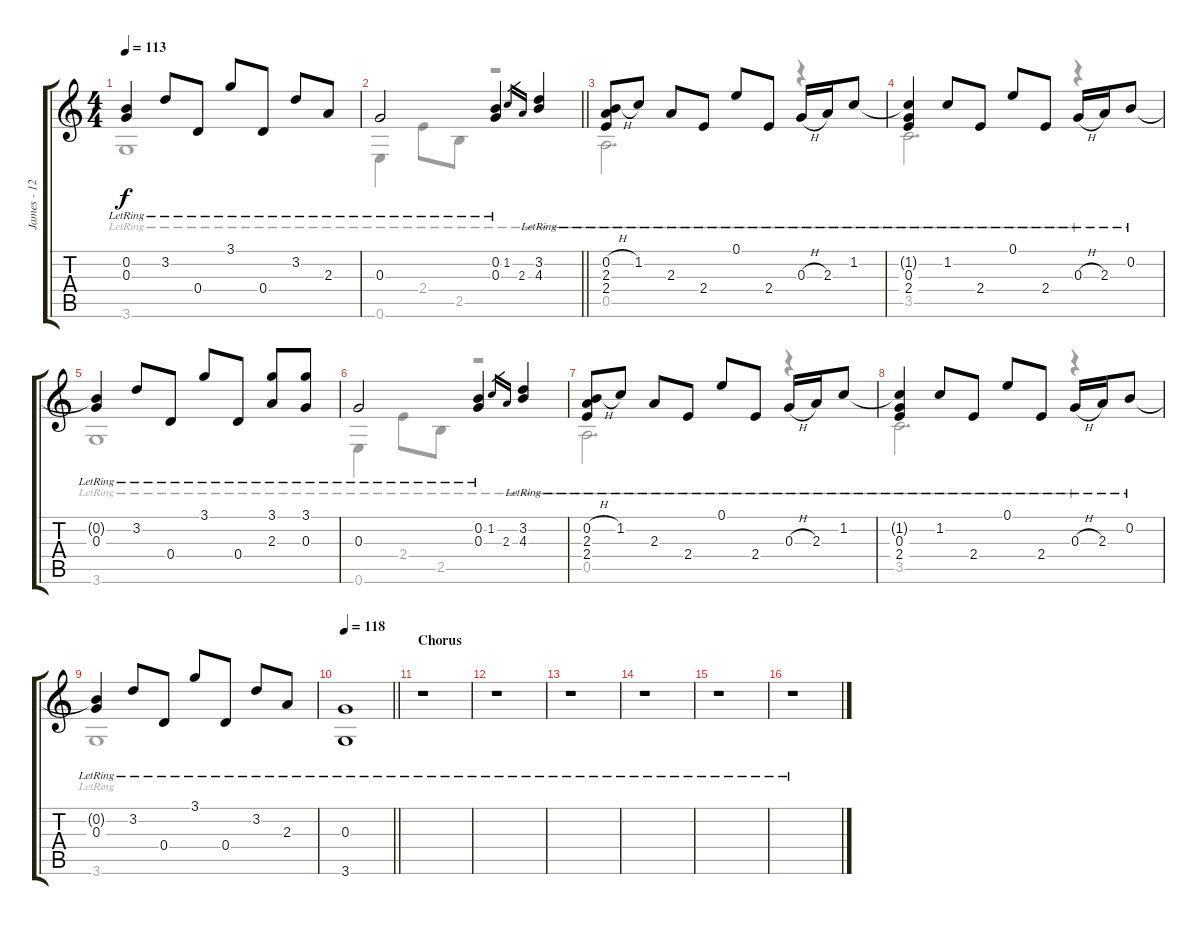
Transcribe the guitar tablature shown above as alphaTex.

\track ("James - 12 String Acoustic 2" "James - 12") {instrument acousticguitarsteel}
\staff {score tabs}
\tuning (E4 B3 G3 D3 A2 E2) {hide}
\voice
\ts (4 4)
\tempo 113
\clef g2
\ks c
(0.2{t} 0.3{lr}).4{dy f} 3.2{lr}.8 0.4{lr}.8 3.1{lr}.8 0.4{lr}.8 3.2{lr}.8 2.3{lr}.8 |
\barLineRight lightlight
0.3{lr}.2 (0.2{lr} 0.3{lr}).4 1.2.16{gr} 2.3.16{gr} (3.2{lr} 4.3{lr}).4 |
(0.2{h lr} 2.3{lr} 2.4{lr}).8 1.2{lr}.8 2.3{lr}.8 2.4{lr}.8 0.1{lr}.8 2.4{lr}.8 0.3{h lr}.16 2.3{lr}.16 1.2{lr}.8 |
(1.2{t} 0.3{lr} 2.4{lr}).4 1.2{lr}.8 2.4{lr}.8 0.1{lr}.8 2.4{lr}.8 0.3{h lr}.16 2.3{lr}.16 0.2{lr}.8 |
(0.2{t} 0.3{lr}).4 3.2{lr}.8 0.4{lr}.8 3.1{lr}.8 0.4{lr}.8 (3.1 2.3{lr}).8 (3.1 0.3{lr}).8 |
0.3{lr}.2 (0.2{lr} 0.3{lr}).4 1.2.16{gr} 2.3.16{gr} (3.2{lr} 4.3{lr}).4 |
(0.2{h lr} 2.3{lr} 2.4{lr}).8 1.2{lr}.8 2.3{lr}.8 2.4{lr}.8 0.1{lr}.8 2.4{lr}.8 0.3{h lr}.16 2.3{lr}.16 1.2{lr}.8 |
(1.2{t} 0.3{lr} 2.4{lr}).4 1.2{lr}.8 2.4{lr}.8 0.1{lr}.8 2.4{lr}.8 0.3{h lr}.16 2.3{lr}.16 0.2{lr}.8 |
(0.2{t} 0.3{lr}).4 3.2{lr}.8 0.4{lr}.8 3.1{lr}.8 0.4{lr}.8 3.2{lr}.8 2.3{lr}.8 |
\tempo 118
\barLineRight lightlight
(0.3{lr} 3.6).1 |
\section ("" "Chorus")
r.1 |
r.1 |
r.1 |
r.1 |
r.1 |
r.1
\voice
\clef g2
\ottava regular
\simile none
\ks c
3.6{lr}.1{dy f} |
\barLineRight lightlight
0.6{lr}.4 2.4{lr}.8 2.5{lr}.8 r.2 |
0.5{lr}.2{d} r.4 |
3.5{lr}.2{d} r.4 |
3.6{lr}.1 |
0.6{lr}.4 2.4{lr}.8 2.5{lr}.8 r.2 |
0.5{lr}.2{d} r.4 |
3.5{lr}.2{d} r.4 |
3.6{lr}.1 |
\barLineRight lightlight
|
|
|
|
|
|
